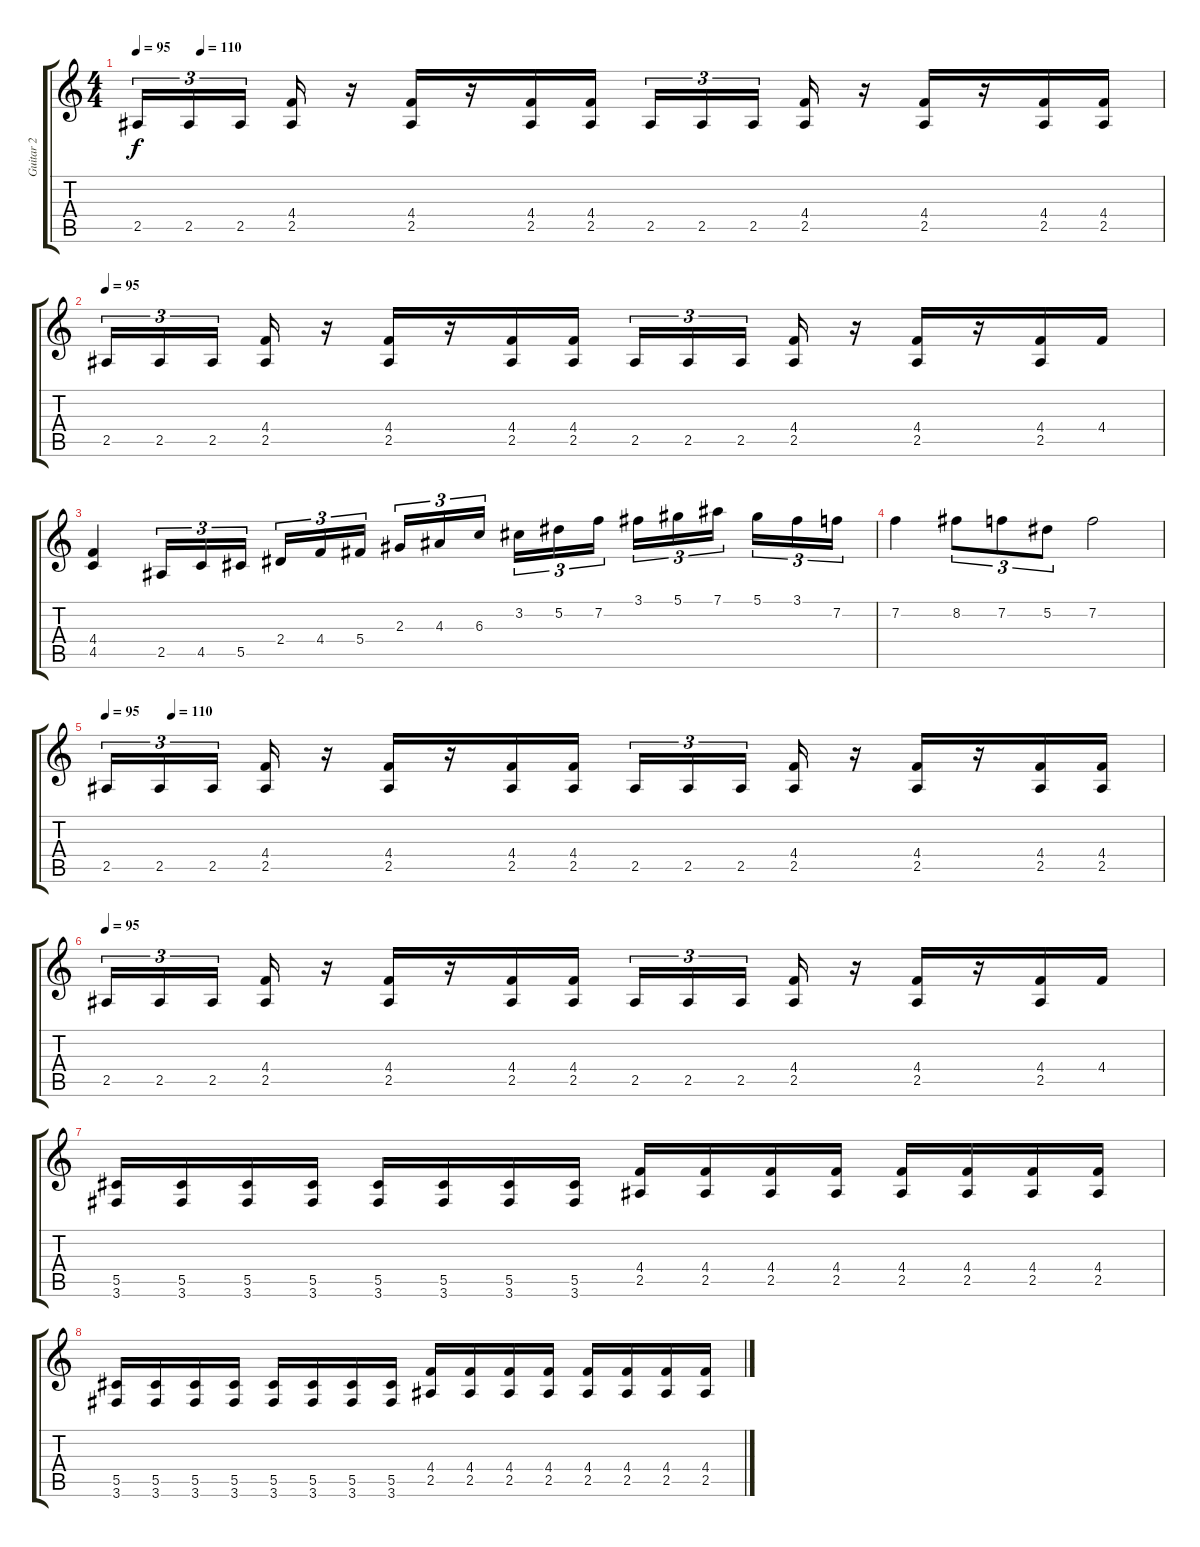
\track ("Guitar 2" "Guitar 2") {instrument distortionguitar}
\staff {score tabs}
\tuning (Eb4 Bb3 Gb3 Db3 Ab2 Eb2) {hide}
\ts (4 4)
\tempo 95
\tempo (110 0.0625)
\clef g2
\ks c
2.5.16{tu (3 2) dy f} 2.5.16{tu (3 2)} 2.5.16{tu (3 2) beam splitsecondary} (4.4 2.5).16 r.16 (4.4 2.5).16 r.16 (4.4 2.5).16 (4.4 2.5).16 2.5.16{tu (3 2)} 2.5.16{tu (3 2)} 2.5.16{tu (3 2) beam splitsecondary} (4.4 2.5).16 r.16 (4.4 2.5).16 r.16 (4.4 2.5).16 (4.4 2.5).16 |
\tempo 95
2.5.16{tu (3 2)} 2.5.16{tu (3 2)} 2.5.16{tu (3 2) beam splitsecondary} (4.4 2.5).16 r.16 (4.4 2.5).16 r.16 (4.4 2.5).16 (4.4 2.5).16 2.5.16{tu (3 2)} 2.5.16{tu (3 2)} 2.5.16{tu (3 2) beam splitsecondary} (4.4 2.5).16 r.16 (4.4 2.5).16 r.16 (4.4 2.5).16 4.4.16 |
(4.4 4.5).4 2.5.16{tu (3 2)} 4.5.16{tu (3 2)} 5.5.16{tu (3 2) beam splitsecondary} 2.4.16{tu (3 2)} 4.4.16{tu (3 2)} 5.4.16{tu (3 2)} 2.3.16{tu (3 2)} 4.3.16{tu (3 2)} 6.3.16{tu (3 2) beam splitsecondary} 3.2.16{tu (3 2)} 5.2.16{tu (3 2)} 7.2.16{tu (3 2)} 3.1.16{tu (3 2)} 5.1.16{tu (3 2)} 7.1.16{tu (3 2) beam splitsecondary} 5.1.16{tu (3 2)} 3.1.16{tu (3 2)} 7.2.16{tu (3 2)} |
7.2.4 8.2.8{tu (3 2)} 7.2.8{tu (3 2)} 5.2.8{tu (3 2)} 7.2.2 |
\tempo 95
\tempo (110 0.0625)
2.5.16{tu (3 2)} 2.5.16{tu (3 2)} 2.5.16{tu (3 2) beam splitsecondary} (4.4 2.5).16 r.16 (4.4 2.5).16 r.16 (4.4 2.5).16 (4.4 2.5).16 2.5.16{tu (3 2)} 2.5.16{tu (3 2)} 2.5.16{tu (3 2) beam splitsecondary} (4.4 2.5).16 r.16 (4.4 2.5).16 r.16 (4.4 2.5).16 (4.4 2.5).16 |
\tempo 95
2.5.16{tu (3 2)} 2.5.16{tu (3 2)} 2.5.16{tu (3 2) beam splitsecondary} (4.4 2.5).16 r.16 (4.4 2.5).16 r.16 (4.4 2.5).16 (4.4 2.5).16 2.5.16{tu (3 2)} 2.5.16{tu (3 2)} 2.5.16{tu (3 2) beam splitsecondary} (4.4 2.5).16 r.16 (4.4 2.5).16 r.16 (4.4 2.5).16 4.4.16 |
(5.5 3.6).16 (5.5 3.6).16 (5.5 3.6).16 (5.5 3.6).16 (5.5 3.6).16 (5.5 3.6).16 (5.5 3.6).16 (5.5 3.6).16 (4.4 2.5).16 (4.4 2.5).16 (4.4 2.5).16 (4.4 2.5).16 (4.4 2.5).16 (4.4 2.5).16 (4.4 2.5).16 (4.4 2.5).16 |
(5.5 3.6).16 (5.5 3.6).16 (5.5 3.6).16 (5.5 3.6).16 (5.5 3.6).16 (5.5 3.6).16 (5.5 3.6).16 (5.5 3.6).16 (4.4 2.5).16 (4.4 2.5).16 (4.4 2.5).16 (4.4 2.5).16 (4.4 2.5).16 (4.4 2.5).16 (4.4 2.5).16 (4.4 2.5).16
